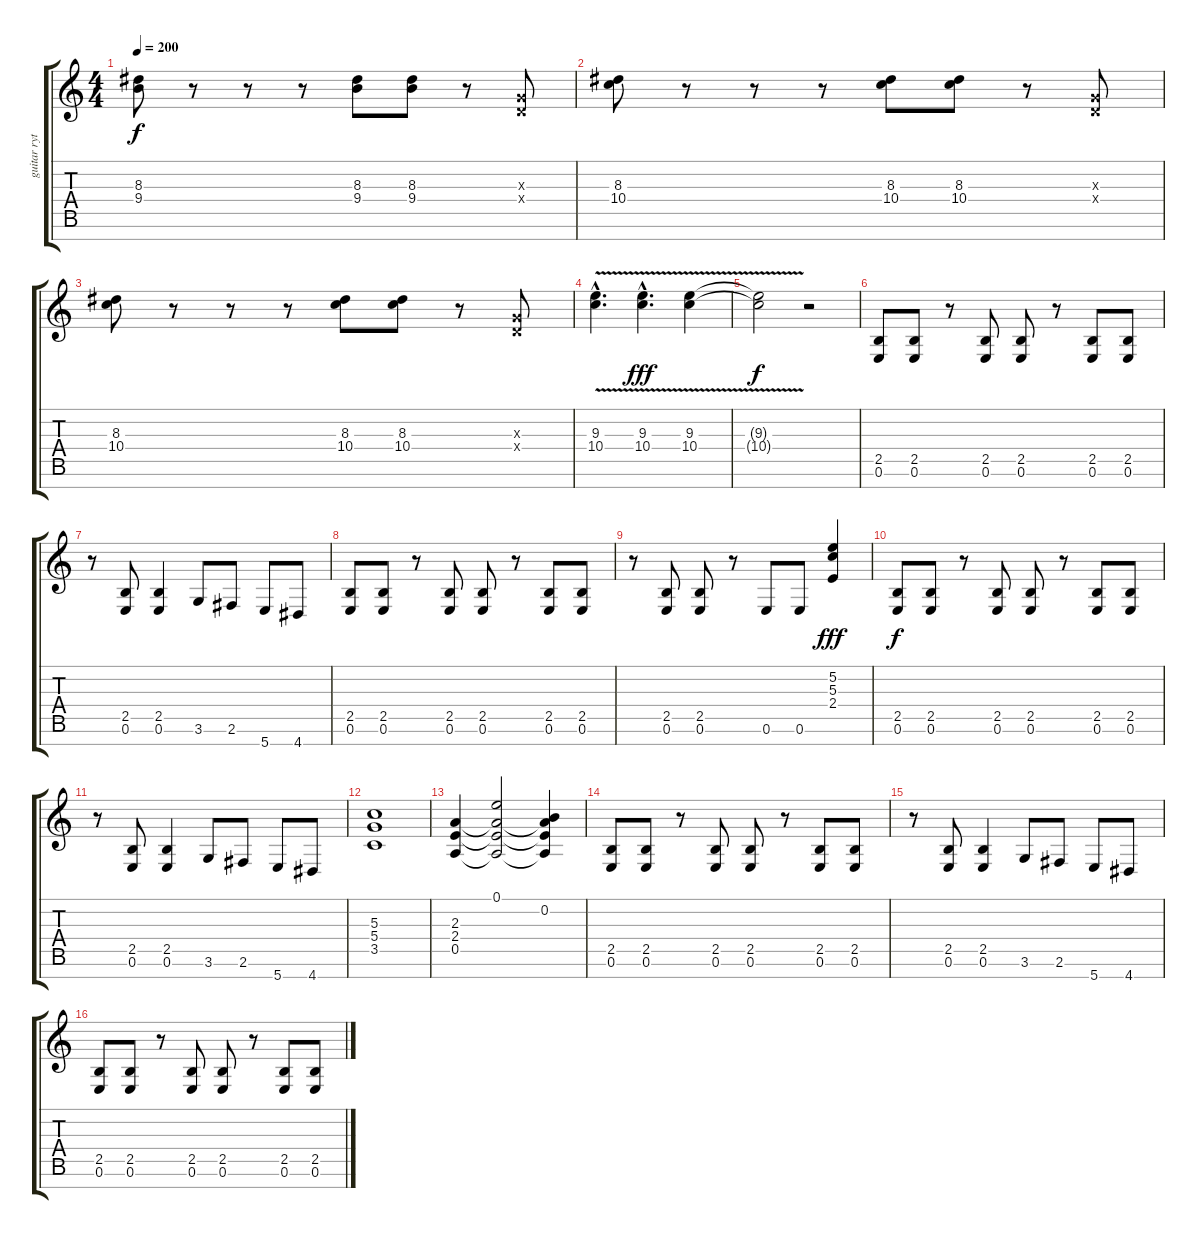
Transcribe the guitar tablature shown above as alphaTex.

\track ("guitar rythm 1" "guitar ryt") {instrument distortionguitar}
\staff {score tabs}
\tuning (E4 B3 G3 D3 A2 E2 B1) {hide}
\ts (4 4)
\tempo 200
\clef g2
\ks c
(8.3 9.4).8{dy f} r.8 r.8 r.8 (8.3 9.4).8 (8.3 9.4).8 r.8 (0.3{x} 0.4{x}).8 |
(8.3 10.4).8 r.8 r.8 r.8 (8.3 10.4).8 (8.3 10.4).8 r.8 (0.3{x} 0.4{x}).8 |
(8.3 10.4).8 r.8 r.8 r.8 (8.3 10.4).8 (8.3 10.4).8 r.8 (0.3{x} 0.4{x}).8 |
(9.3{v hac} 10.4{v hac}).4{d} (9.3{v hac} 10.4{hac}).4{d dy fff} (9.3{v} 10.4{v}).4 |
(9.3{t} 10.4{t}).2{dy f} r.2 |
(2.5 0.6).8 (2.5 0.6).8 r.8 (2.5 0.6).8 (2.5 0.6).8 r.8 (2.5 0.6).8 (2.5 0.6).8 |
r.8 (2.5 0.6).8 (2.5 0.6).4 3.6.8 2.6.8 5.7.8 4.7.8 |
(2.5 0.6).8 (2.5 0.6).8 r.8 (2.5 0.6).8 (2.5 0.6).8 r.8 (2.5 0.6).8 (2.5 0.6).8 |
r.8 (2.5 0.6).8 (2.5 0.6).8 r.8 0.6.8 0.6.8 (5.2 5.3 2.4).4{dy fff} |
(2.5 0.6).8{dy f} (2.5 0.6).8 r.8 (2.5 0.6).8 (2.5 0.6).8 r.8 (2.5 0.6).8 (2.5 0.6).8 |
r.8 (2.5 0.6).8 (2.5 0.6).4 3.6.8 2.6.8 5.7.8 4.7.8 |
(5.3 5.4 3.5).1 |
(2.3 2.4 0.5).4 (0.1 2.3{t} 2.4{t} 0.5{t}).2 (0.2 2.3{t} 2.4{t} 0.5{t}).4 |
(2.5 0.6).8 (2.5 0.6).8 r.8 (2.5 0.6).8 (2.5 0.6).8 r.8 (2.5 0.6).8 (2.5 0.6).8 |
r.8 (2.5 0.6).8 (2.5 0.6).4 3.6.8 2.6.8 5.7.8 4.7.8 |
(2.5 0.6).8 (2.5 0.6).8 r.8 (2.5 0.6).8 (2.5 0.6).8 r.8 (2.5 0.6).8 (2.5 0.6).8
